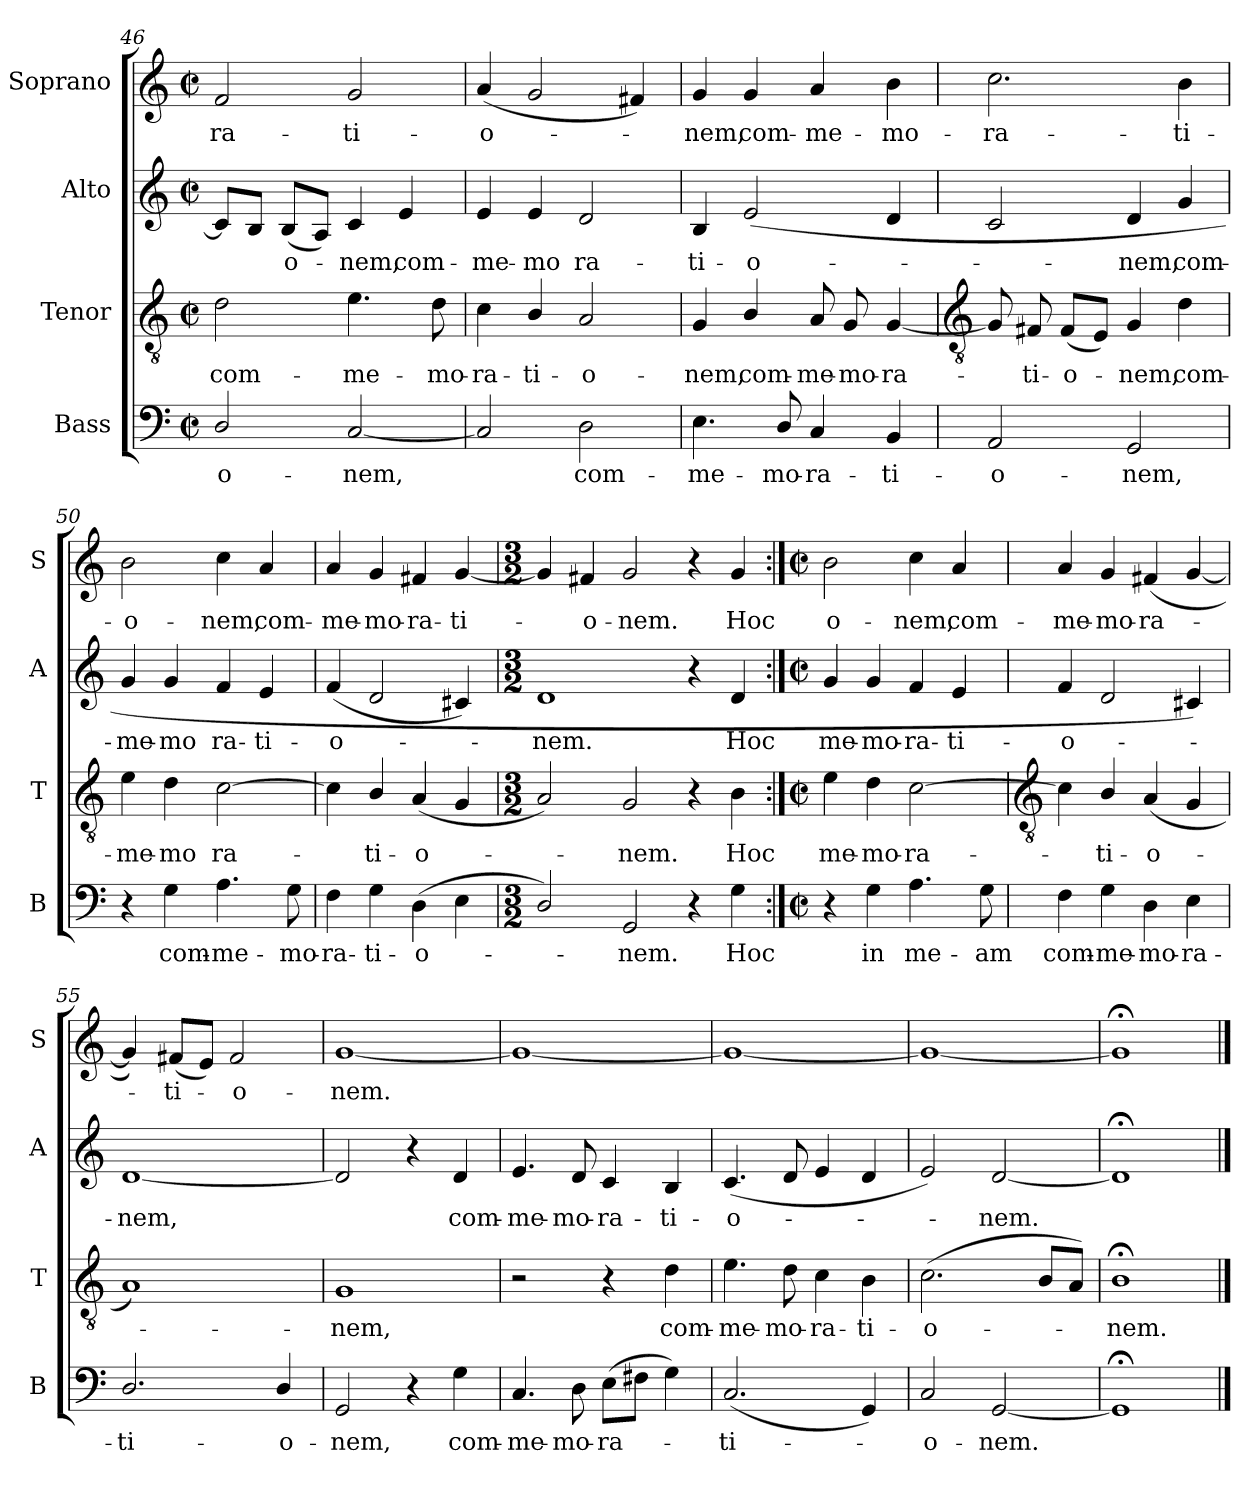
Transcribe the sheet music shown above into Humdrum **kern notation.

**kern	**text	**kern	**text	**kern	**text	**kern	**text
*part4	*part4	*part3	*part3	*part2	*part2	*part1	*part1
*staff4	*staff4	*staff3	*staff3	*staff2	*staff2	*staff1	*staff1
*I"Bass	*	*I"Tenor	*	*I"Alto	*	*I"Soprano	*
*I'B	*	*I'T	*	*I'A	*	*I'S	*
*clefF4	*	*clefGv2	*	*clefG2	*	*clefG2	*
*k[]	*	*k[]	*	*k[]	*	*k[]	*
*C:	*	*C:	*	*C:	*	*C:	*
*M2/2	*	*M2/2	*	*M2/2	*	*M2/2	*
*met(c|)	*	*met(c|)	*	*met(c|)	*	*met(c|)	*
=46	=46	=46	=46	=46	=46	=46	=46
!	!LO:LY:b	!	!LO:LY:b	!	!	!	!LO:LY:b
2D/	-o-	2d	com-	8cL]	.	2f	-ra-
.	.	.	.	8BJ	.	.	.
!	!	!	!	!	!LO:LY:b	!	!
.	.	.	.	(<8BL	o-	.	.
.	.	.	.	8AJ)	.	.	.
!	!LO:LY:b	!	!LO:LY:b	!	!LO:LY:b	!	!LO:LY:b
[2C	-nem,	4.e	-me-	4c	nem,	2g	-ti-
!	!	!	!	!	!LO:LY:b	!	!
.	.	.	.	4e	com-	.	.
!	!	!	!LO:LY:b	!	!	!	!
.	.	8d	-mo-	.	.	.	.
=47	=47	=47	=47	=47	=47	=47	=47
!	!	!	!LO:LY:b	!	!LO:LY:b	!	!LO:LY:b
2C]	.	4c	-ra-	4e	-me-	(<4a	-o-
!	!	!	!LO:LY:b	!	!LO:LY:b	!	!
.	.	4B/	-ti-	4e	-mo	2g	.
!	!LO:LY:b	!	!LO:LY:b	!	!LO:LY:b	!	!
2D	com-	2A	-o-	2d	ra-	.	.
.	.	.	.	.	.	4f#X)	.
=48	=48	=48	=48	=48	=48	=48	=48
!	!LO:LY:b	!	!LO:LY:b	!	!LO:LY:b	!	!LO:LY:b
4.E	-me-	4G	-nem,	4B	-ti-	4g	nem,
!	!	!	!LO:LY:b	!	!LO:LY:b	!	!LO:LY:b
.	.	4B/	com-	(<2e	-o-	4g	com-
!	!LO:LY:b	!	!	!	!	!	!
8D/	-mo-	.	.	.	.	.	.
!	!LO:LY:b	!	!LO:LY:b	!	!	!	!LO:LY:b
4C	-ra-	8A	-me-	.	.	4a	-me-
!	!	!	!LO:LY:b	!	!	!	!
.	.	8G	-mo-	.	.	.	.
!	!LO:LY:b	!	!LO:LY:b	!	!	!	!LO:LY:b
4BB	-ti-	[4G	-ra-	4d	.	4b	-mo-
!!LO:LB:g=z
=49	=49	=49	=49	=49	=49	=49	=49
*	*	*clefGv2	*	*	*	*	*
!	!LO:LY:b	!	!	!	!	!	!LO:LY:b
2AA	-o-	8G]	.	2c	.	2.cc	-ra-
!	!	!	!LO:LY:b	!	!	!	!
.	.	8F#X	ti-	.	.	.	.
!	!	!	!LO:LY:b	!	!	!	!
.	.	(<8F#L	-o-	.	.	.	.
.	.	8EJ)	.	.	.	.	.
!	!LO:LY:b	!	!LO:LY:b	!	!LO:LY:b	!	!
2GG	-nem,	4G	nem,	4d	nem,	.	.
!	!	!	!LO:LY:b	!	!LO:LY:b	!	!LO:LY:b
.	.	4d	com-	4g	com-	4b	-ti-
=50	=50	=50	=50	=50	=50	=50	=50
!	!	!	!LO:LY:b	!	!LO:LY:b	!	!LO:LY:b
4r	.	4e	-me-	4g	-me-	2b	-o-
!	!LO:LY:b	!	!LO:LY:b	!	!LO:LY:b	!	!
4G	com-	4d	-mo	4g	-mo	.	.
!	!LO:LY:b	!	!LO:LY:b	!	!LO:LY:b	!	!LO:LY:b
4.A	-me-	[2c	ra-	4f	ra-	4cc	-nem,
!	!	!	!	!	!LO:LY:b	!	!LO:LY:b
.	.	.	.	4e	-ti-	4a	com-
!	!LO:LY:b	!	!	!	!	!	!
8G	-mo-	.	.	.	.	.	.
=51	=51	=51	=51	=51	=51	=51	=51
!	!LO:LY:b	!	!	!	!LO:LY:b	!	!LO:LY:b
4F	-ra-	4c]	.	(<4f	-o-	4a	-me-
!	!LO:LY:b	!	!LO:LY:b	!	!	!	!LO:LY:b
4G	-ti-	4B/	ti-	2d	.	4g	-mo-
!	!LO:LY:b	!	!LO:LY:b	!	!	!	!LO:LY:b
(>4D	-o-	(<4A	-o-	.	.	4f#X	-ra-
!	!	!	!	!	!	!	!LO:LY:b
4E	.	4G	.	4c#X)	.	[4g	-ti-
=52	=52	=52	=52	=52	=52	=52	=52
*M3/2	*	*M3/2	*	*M3/2	*	*M3/2	*
!	!	!	!	!	!LO:LY:b	!	!
2D/)	.	2A)	.	1d	nem.	4g]	.
!	!	!	!	!	!	!	!LO:LY:b
.	.	.	.	.	.	4f#X	o-
!	!LO:LY:b	!	!LO:LY:b	!	!	!	!LO:LY:b
2GG	nem.	2G	nem.	.	.	2g	-nem.
4r	.	4r	.	4r	.	4r	.
!	!LO:LY:b	!	!LO:LY:b	!	!LO:LY:b	!	!LO:LY:b
4G	Hoc	4B	Hoc	4d	Hoc	4g	Hoc
=53:|!	=53:|!	=53:|!	=53:|!	=53:|!	=53:|!	=53:|!	=53:|!
*M2/2	*	*M2/2	*	*M2/2	*	*M2/2	*
*met(c|)	*	*met(c|)	*	*met(c|)	*	*met(c|)	*
!	!	!	!LO:LY:b	!	!LO:LY:b	!	!LO:LY:b
4r	.	4e	me-	4g	me-	2b	o-
!	!LO:LY:b	!	!LO:LY:b	!	!LO:LY:b	!	!
4G	in	4d	-mo-	4g	-mo-	.	.
!	!LO:LY:b	!	!LO:LY:b	!	!LO:LY:b	!	!LO:LY:b
4.A	me-	[2c	-ra-	4f	-ra-	4cc	-nem,
!	!	!	!	!	!LO:LY:b	!	!LO:LY:b
.	.	.	.	4e	-ti-	4a	com-
!	!LO:LY:b	!	!	!	!	!	!
8G	-am	.	.	.	.	.	.
!!LO:LB:g=z
=54	=54	=54	=54	=54	=54	=54	=54
*	*	*clefGv2	*	*	*	*	*
!	!LO:LY:b	!	!	!	!LO:LY:b	!	!LO:LY:b
4F	com-	4c]	.	4f	-o-	4a	-me-
!	!LO:LY:b	!	!LO:LY:b	!	!	!	!LO:LY:b
4G	-me-	4B/	ti-	2d	.	4g	-mo-
!	!LO:LY:b	!	!LO:LY:b	!	!	!	!LO:LY:b
4D	-mo-	(<4A	-o-	.	.	(<4f#X	-ra-
!	!LO:LY:b	!	!	!	!	!	!
4E	-ra-	4G	.	4c#X)	.	[4g	.
=55	=55	=55	=55	=55	=55	=55	=55
!	!LO:LY:b	!	!	!	!LO:LY:b	!	!
2.D/	-ti-	1A)	.	[1d	nem,	4g])	.
!	!	!	!	!	!	!	!LO:LY:b
.	.	.	.	.	.	(<8f#XL	ti-
.	.	.	.	.	.	8eJ)	.
!	!	!	!	!	!	!	!LO:LY:b
.	.	.	.	.	.	2f#	o-
!	!LO:LY:b	!	!	!	!	!	!
4D/	-o-	.	.	.	.	.	.
=56	=56	=56	=56	=56	=56	=56	=56
!	!LO:LY:b	!	!LO:LY:b	!	!	!	!LO:LY:b
2GG	-nem,	1G	nem,	2d]	.	[1g	-nem.
4r	.	.	.	4r	.	.	.
!	!LO:LY:b	!	!	!	!LO:LY:b	!	!
4G	com-	.	.	4d	com-	.	.
=57	=57	=57	=57	=57	=57	=57	=57
!	!LO:LY:b	!	!	!	!LO:LY:b	!	!
4.C	-me-	2r	.	4.e	-me-	1g_	.
!	!LO:LY:b	!	!	!	!LO:LY:b	!	!
8D	-mo-	.	.	8d	-mo-	.	.
!	!LO:LY:b	!	!	!	!LO:LY:b	!	!
(>8EL	-ra-	4r	.	4c	-ra-	.	.
8F#XJ	.	.	.	.	.	.	.
!	!	!	!LO:LY:b	!	!LO:LY:b	!	!
4G)	.	4d	com-	4B	-ti-	.	.
=58	=58	=58	=58	=58	=58	=58	=58
!	!LO:LY:b	!	!LO:LY:b	!	!LO:LY:b	!	!
(<2.C	ti-	4.e	-me-	(<4.c	-o-	1g_	.
!	!	!	!LO:LY:b	!	!	!	!
.	.	8d	-mo-	8d	.	.	.
!	!	!	!LO:LY:b	!	!	!	!
.	.	4c	-ra-	4e	.	.	.
!	!	!	!LO:LY:b	!	!	!	!
4GG)	.	4B	-ti-	4d	.	.	.
=59	=59	=59	=59	=59	=59	=59	=59
!	!LO:LY:b	!	!LO:LY:b	!	!	!	!
2C	o-	(<2.c	-o-	2e)	.	1g_	.
!	!LO:LY:b	!	!	!	!LO:LY:b	!	!
[2GG	-nem.	.	.	[2d	nem.	.	.
.	.	8BL	.	.	.	.	.
.	.	8AJ)	.	.	.	.	.
=60	=60	=60	=60	=60	=60	=60	=60
!	!	!	!LO:LY:b	!	!	!	!
1GG;<]	.	1B;<	nem.	1d;<]	.	1g;<]	.
==	==	==	==	==	==	==	==
*-	*-	*-	*-	*-	*-	*-	*-
